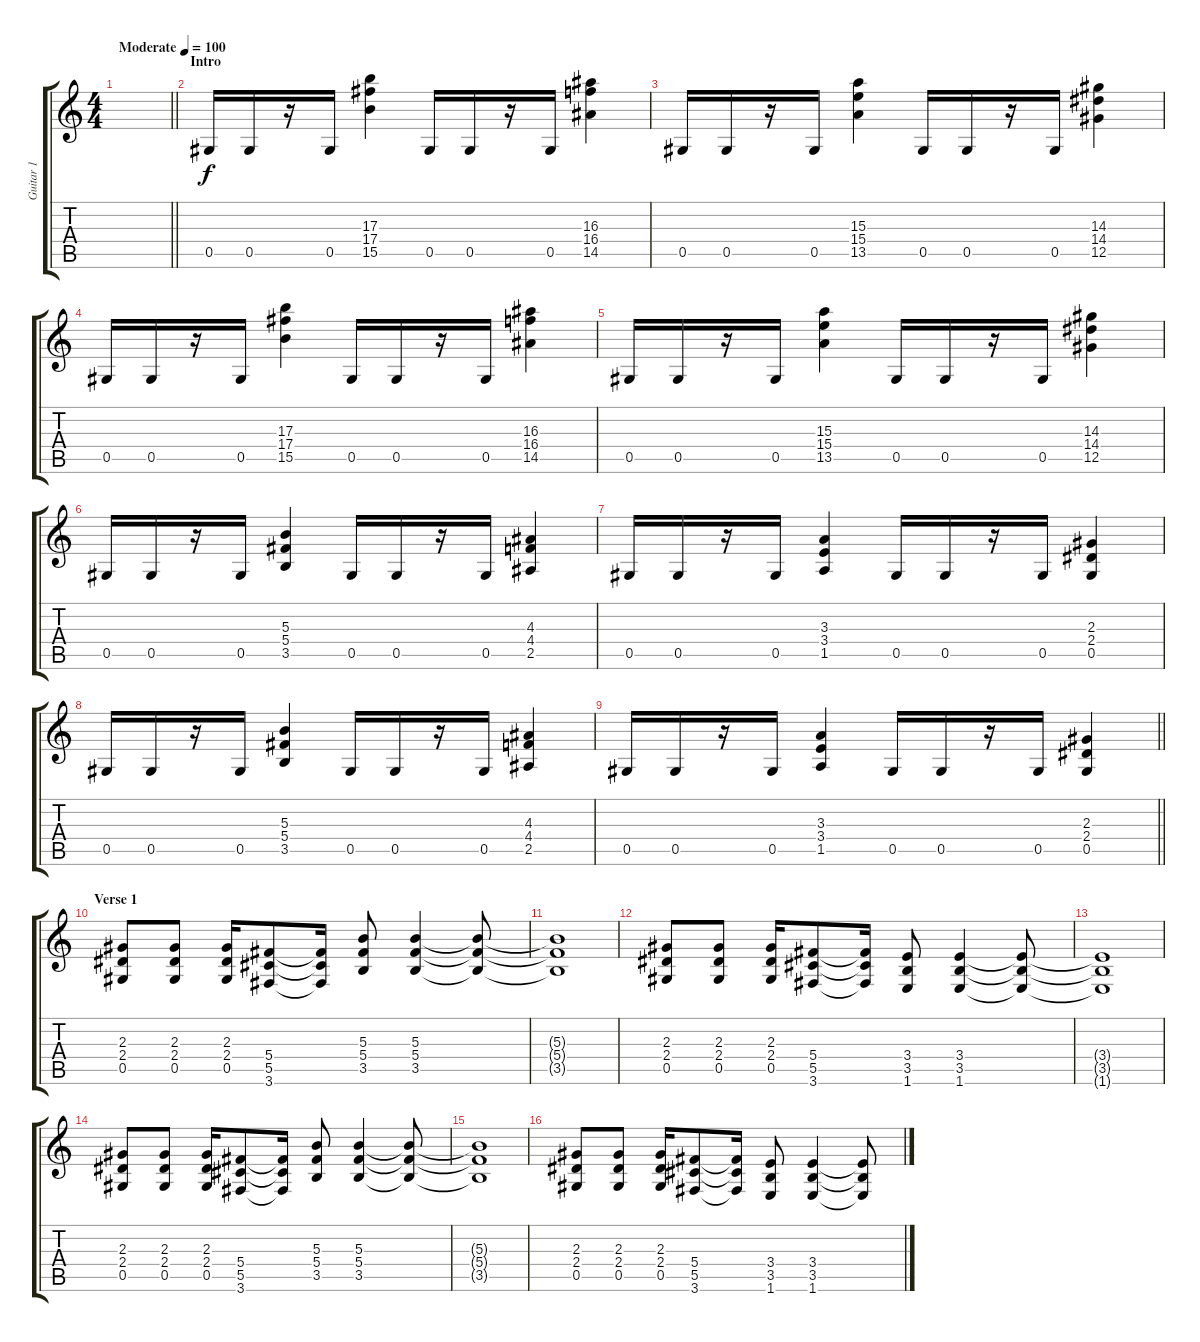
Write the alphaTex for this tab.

\track ("Guitar 1" "Guitar 1") {instrument overdrivenguitar}
\staff {score tabs}
\tuning (Eb4 Bb3 Gb3 Db3 Ab2 Eb2) {hide}
\ts (4 4)
\tempo (100 "Moderate")
\clef g2
\barLineRight lightlight
\ks c
|
\section ("" "Intro")
0.5.16 0.5.16 r.16 0.5.16 (17.3 17.4 15.5).4 0.5.16 0.5.16 r.16 0.5.16 (16.3 16.4 14.5).4 |
0.5.16 0.5.16 r.16 0.5.16 (15.3 15.4 13.5).4 0.5.16 0.5.16 r.16 0.5.16 (14.3 14.4 12.5).4 |
0.5.16 0.5.16 r.16 0.5.16 (17.3 17.4 15.5).4 0.5.16 0.5.16 r.16 0.5.16 (16.3 16.4 14.5).4 |
0.5.16 0.5.16 r.16 0.5.16 (15.3 15.4 13.5).4 0.5.16 0.5.16 r.16 0.5.16 (14.3 14.4 12.5).4 |
0.5.16 0.5.16 r.16 0.5.16 (5.3 5.4 3.5).4 0.5.16 0.5.16 r.16 0.5.16 (4.3 4.4 2.5).4 |
0.5.16 0.5.16 r.16 0.5.16 (3.3 3.4 1.5).4 0.5.16 0.5.16 r.16 0.5.16 (2.3 2.4 0.5).4 |
0.5.16 0.5.16 r.16 0.5.16 (5.3 5.4 3.5).4 0.5.16 0.5.16 r.16 0.5.16 (4.3 4.4 2.5).4 |
\barLineRight lightlight
0.5.16 0.5.16 r.16 0.5.16 (3.3 3.4 1.5).4 0.5.16 0.5.16 r.16 0.5.16 (2.3 2.4 0.5).4 |
\section ("" "Verse 1")
(2.3 2.4 0.5).8 (2.3 2.4 0.5).8 (2.3 2.4 0.5).16 (5.4 5.5 3.6).8 (5.4{t} 5.5{t} 3.6{t}).16 (5.3 5.4 3.5).8 (5.3 5.4 3.5).4 (5.3{t} 5.4{t} 3.5{t}).8 |
(5.3{t} 5.4{t} 3.5{t}).1 |
(2.3 2.4 0.5).8 (2.3 2.4 0.5).8 (2.3 2.4 0.5).16 (5.4 5.5 3.6).8 (5.4{t} 5.5{t} 3.6{t}).16 (3.4 3.5 1.6).8 (3.4 3.5 1.6).4 (3.4{t} 3.5{t} 1.6{t}).8 |
(3.4{t} 3.5{t} 1.6{t}).1 |
(2.3 2.4 0.5).8 (2.3 2.4 0.5).8 (2.3 2.4 0.5).16 (5.4 5.5 3.6).8 (5.4{t} 5.5{t} 3.6{t}).16 (5.3 5.4 3.5).8 (5.3 5.4 3.5).4 (5.3{t} 5.4{t} 3.5{t}).8 |
(5.3{t} 5.4{t} 3.5{t}).1 |
(2.3 2.4 0.5).8 (2.3 2.4 0.5).8 (2.3 2.4 0.5).16 (5.4 5.5 3.6).8 (5.4{t} 5.5{t} 3.6{t}).16 (3.4 3.5 1.6).8 (3.4 3.5 1.6).4 (3.4{t} 3.5{t} 1.6{t}).8
